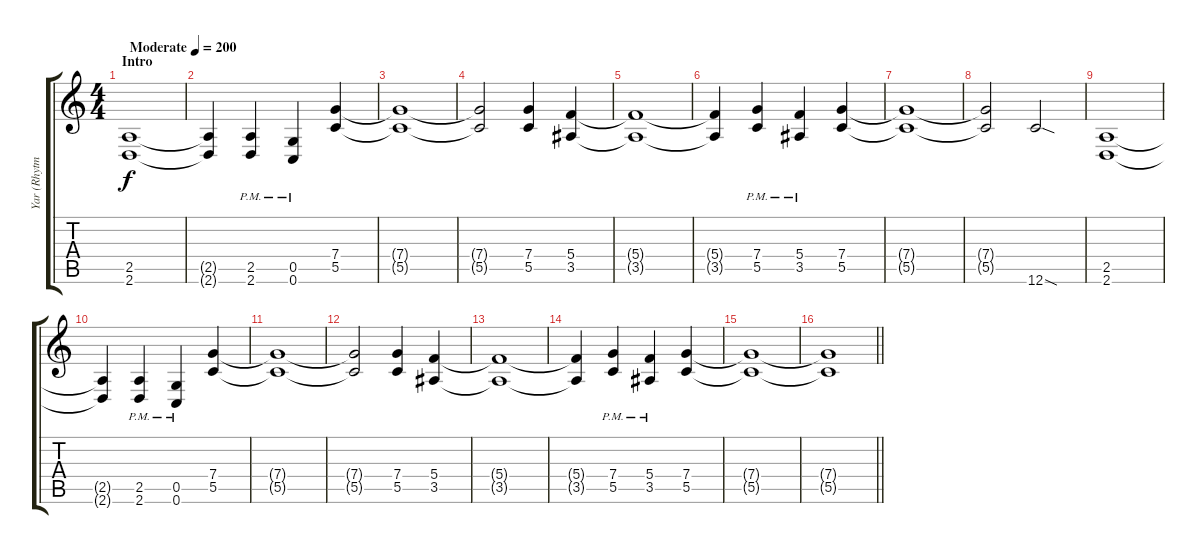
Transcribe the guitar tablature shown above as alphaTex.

\track ("Yar (Rhytm)" "Yar (Rhytm") {instrument distortionguitar}
\staff {score tabs}
\tuning (D4 A3 F3 C3 G2 C2) {hide}
\ts (4 4)
\section ("" "Intro")
\tempo (200 "Moderate")
\clef g2
\ks c
(2.5 2.6).1{dy f instrument distortionguitar} |
(2.5{t} 2.6{t}).4 (2.5{pm} 2.6{pm}).4 (0.5{pm} 0.6{pm}).4 (7.4 5.5).4 |
(7.4{t} 5.5{t}).1 |
(7.4{t} 5.5{t}).2 (7.4 5.5).4 (5.4 3.5).4 |
(5.4{t} 3.5{t}).1 |
(5.4{t} 3.5{t}).4 (7.4{pm} 5.5{pm}).4 (5.4{pm} 3.5{pm}).4 (7.4 5.5).4 |
(7.4{t} 5.5{t}).1 |
(7.4{t} 5.5{t}).2 12.6{sod}.2 |
(2.5 2.6).1 |
(2.5{t} 2.6{t}).4 (2.5{pm} 2.6{pm}).4 (0.5{pm} 0.6{pm}).4 (7.4 5.5).4 |
(7.4{t} 5.5{t}).1 |
(7.4{t} 5.5{t}).2 (7.4 5.5).4 (5.4 3.5).4 |
(5.4{t} 3.5{t}).1 |
(5.4{t} 3.5{t}).4 (7.4{pm} 5.5{pm}).4 (5.4{pm} 3.5{pm}).4 (7.4 5.5).4 |
(7.4{t} 5.5{t}).1 |
\barLineRight lightlight
(7.4{t} 5.5{t}).1
